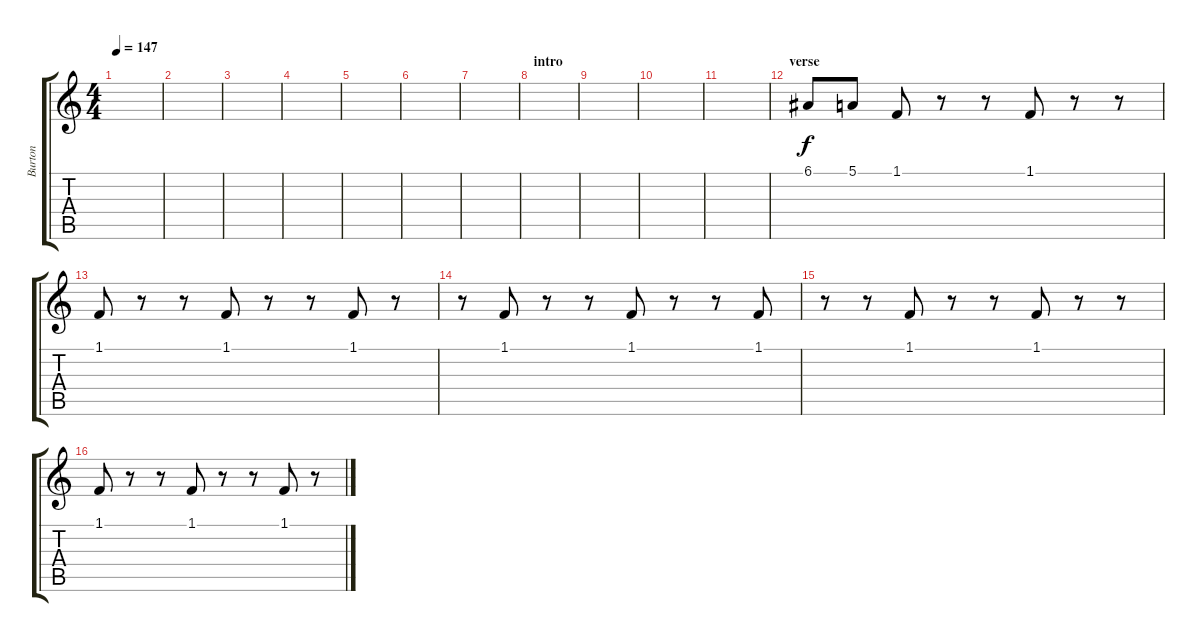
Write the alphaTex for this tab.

\track ("Burton" "Burton") {instrument lead2sawtooth}
\staff {score tabs}
\tuning (E4 B3 G3 D3 A2 E2) {hide}
\ts (4 4)
\tempo 147
\clef g2
\ks c
|
|
|
|
|
|
|
\section ("" "intro")
|
|
|
|
\section ("" "verse")
6.1.8{volume 8 instrument fx1rain} 5.1.8 1.1.8 r.8 r.8 1.1.8 r.8 r.8 |
1.1.8 r.8 r.8 1.1.8 r.8 r.8 1.1.8 r.8 |
r.8 1.1.8 r.8 r.8 1.1.8 r.8 r.8 1.1.8 |
r.8 r.8 1.1.8 r.8 r.8 1.1.8 r.8 r.8 |
1.1.8 r.8 r.8 1.1.8 r.8 r.8 1.1.8 r.8
